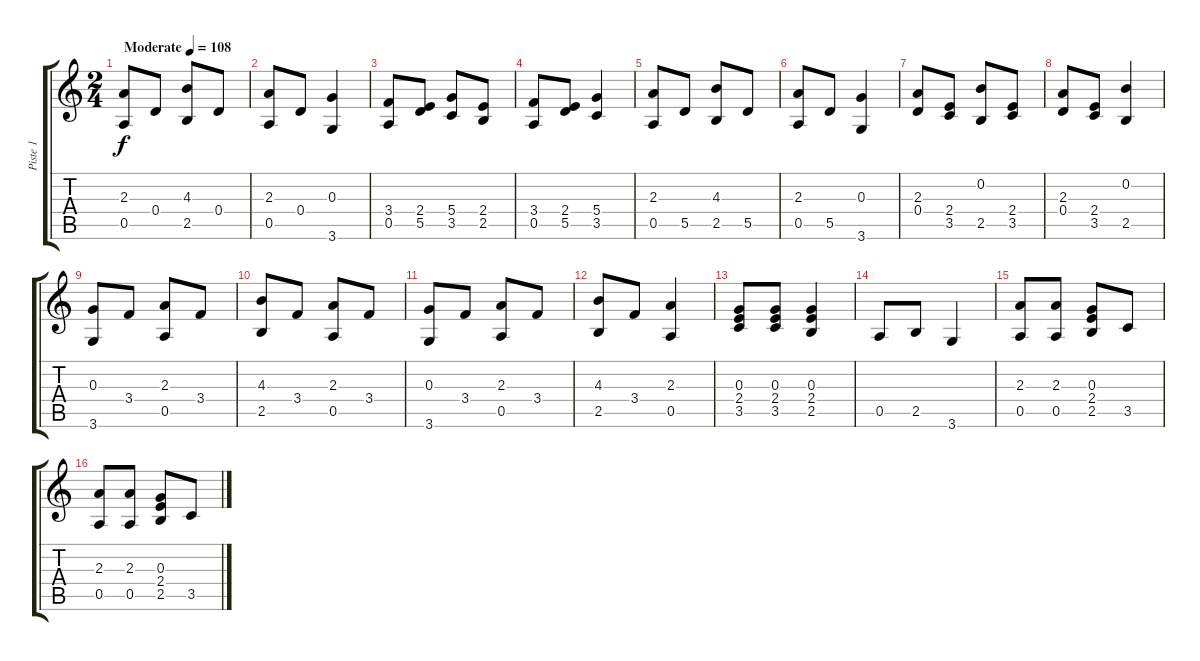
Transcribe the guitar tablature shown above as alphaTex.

\track ("Piste 1" "Piste 1") {instrument acousticguitarnylon}
\staff {score tabs}
\tuning (E4 B3 G3 D3 A2 E2) {hide}
\ts (2 4)
\tempo (108 "Moderate")
\clef g2
\ks c
(2.3 0.5).8{dy f instrument acousticguitarnylon} 0.4.8 (4.3 2.5).8 0.4.8 |
(2.3 0.5).8 0.4.8 (0.3 3.6).4 |
(3.4 0.5).8 (2.4 5.5).8 (5.4 3.5).8 (2.4 2.5).8 |
(3.4 0.5).8 (2.4 5.5).8 (5.4 3.5).4 |
(2.3 0.5).8 5.5.8 (4.3 2.5).8 5.5.8 |
(2.3 0.5).8 5.5.8 (0.3 3.6).4 |
(2.3 0.4).8 (2.4 3.5).8 (0.2 2.5).8 (2.4 3.5).8 |
(2.3 0.4).8 (2.4 3.5).8 (0.2 2.5).4 |
(0.3 3.6).8 3.4.8 (2.3 0.5).8 3.4.8 |
(4.3 2.5).8 3.4.8 (2.3 0.5).8 3.4.8 |
(0.3 3.6).8 3.4.8 (2.3 0.5).8 3.4.8 |
(4.3 2.5).8 3.4.8 (2.3 0.5).4 |
(0.3 2.4 3.5).8 (0.3 2.4 3.5).8 (0.3 2.4 2.5).4 |
0.5.8 2.5.8 3.6.4 |
(2.3 0.5).8 (2.3 0.5).8 (0.3 2.4 2.5).8 3.5.8 |
(2.3 0.5).8 (2.3 0.5).8 (0.3 2.4 2.5).8 3.5.8
